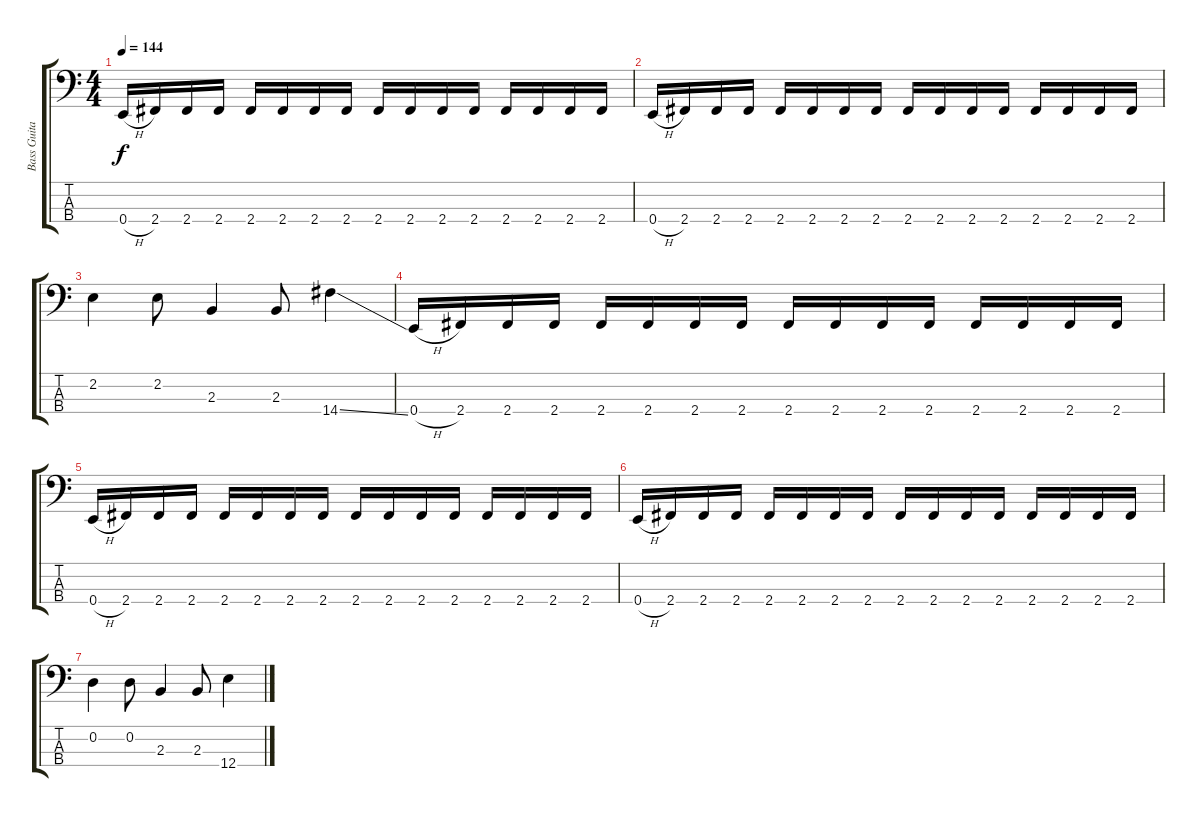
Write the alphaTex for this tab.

\track ("Bass Guitar" "Bass Guita") {instrument electricbasspick}
\staff {score tabs}
\tuning (G2 D2 A1 E1) {hide}
\ts (4 4)
\tempo 144
\clef f4
\ks c
0.4{h}.16{dy f} 2.4.16 2.4.16 2.4.16 2.4.16 2.4.16 2.4.16 2.4.16 2.4.16 2.4.16 2.4.16 2.4.16 2.4.16 2.4.16 2.4.16 2.4.16 |
0.4{h}.16 2.4.16 2.4.16 2.4.16 2.4.16 2.4.16 2.4.16 2.4.16 2.4.16 2.4.16 2.4.16 2.4.16 2.4.16 2.4.16 2.4.16 2.4.16 |
2.2.4 2.2.8 2.3.4 2.3.8 14.4{ss}.4 |
0.4{h}.16 2.4.16 2.4.16 2.4.16 2.4.16 2.4.16 2.4.16 2.4.16 2.4.16 2.4.16 2.4.16 2.4.16 2.4.16 2.4.16 2.4.16 2.4.16 |
0.4{h}.16 2.4.16 2.4.16 2.4.16 2.4.16 2.4.16 2.4.16 2.4.16 2.4.16 2.4.16 2.4.16 2.4.16 2.4.16 2.4.16 2.4.16 2.4.16 |
0.4{h}.16 2.4.16 2.4.16 2.4.16 2.4.16 2.4.16 2.4.16 2.4.16 2.4.16 2.4.16 2.4.16 2.4.16 2.4.16 2.4.16 2.4.16 2.4.16 |
0.2.4 0.2.8 2.3.4 2.3.8 12.4.4
